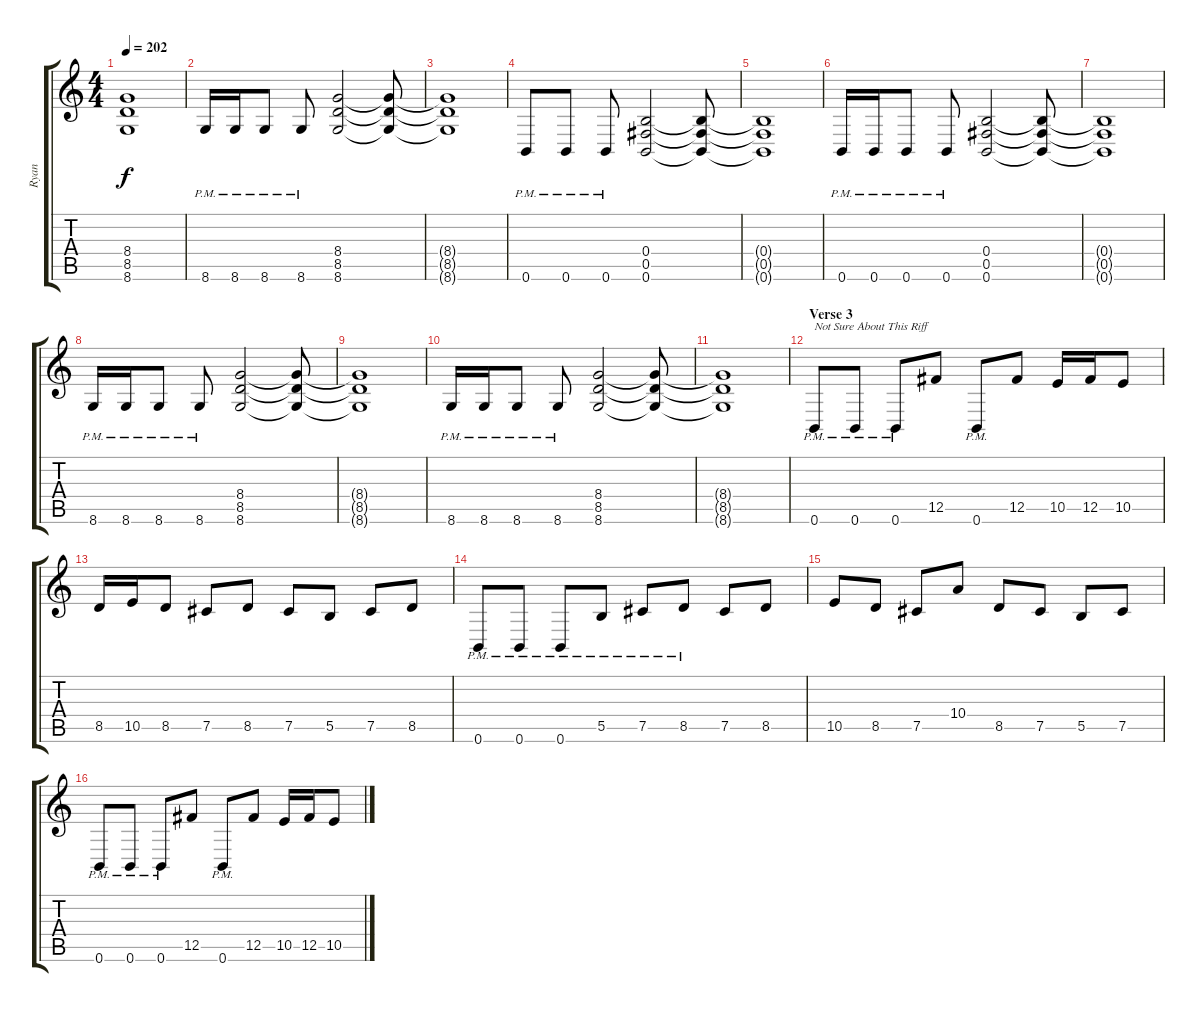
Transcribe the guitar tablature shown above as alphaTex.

\track ("Ryan" "Ryan") {instrument distortionguitar}
\staff {score tabs}
\tuning (Db4 Ab3 E3 B2 Gb2 B1) {hide}
\ts (4 4)
\tempo 202
\clef g2
\ks c
(8.4{t} 8.5{t} 8.6{t}).1{dy f} |
8.6{pm}.16 8.6{pm}.16 8.6{pm}.8 8.6{pm}.8 (8.4 8.5 8.6).2 (8.4{t} 8.5{t} 8.6{t}).8 |
(8.4{t} 8.5{t} 8.6{t}).1 |
0.6{pm}.8 0.6{pm}.8 0.6{pm}.8 (0.4 0.5 0.6).2 (0.4{t} 0.5{t} 0.6{t}).8 |
(0.4{t} 0.5{t} 0.6{t}).1 |
0.6{pm}.16 0.6{pm}.16 0.6{pm}.8 0.6{pm}.8 (0.4 0.5 0.6).2 (0.4{t} 0.5{t} 0.6{t}).8 |
(0.4{t} 0.5{t} 0.6{t}).1 |
8.6{pm}.16 8.6{pm}.16 8.6{pm}.8 8.6{pm}.8 (8.4 8.5 8.6).2 (8.4{t} 8.5{t} 8.6{t}).8 |
(8.4{t} 8.5{t} 8.6{t}).1 |
8.6{pm}.16 8.6{pm}.16 8.6{pm}.8 8.6{pm}.8 (8.4 8.5 8.6).2 (8.4{t} 8.5{t} 8.6{t}).8 |
(8.4{t} 8.5{t} 8.6{t}).1 |
\section ("" "Verse 3")
0.6{pm}.8{txt "Not Sure About This Riff"} 0.6{pm}.8 0.6{pm}.8 12.5.8 0.6{pm}.8 12.5.8 10.5.16 12.5.16 10.5.8 |
8.5.16 10.5.16 8.5.8 7.5.8 8.5.8 7.5.8 5.5.8 7.5.8 8.5.8 |
0.6{pm}.8 0.6{pm}.8 0.6{pm}.8 5.5{pm}.8 7.5{pm}.8 8.5{pm}.8 7.5.8 8.5.8 |
10.5.8 8.5.8 7.5.8 10.4.8 8.5.8 7.5.8 5.5.8 7.5.8 |
0.6{pm}.8 0.6{pm}.8 0.6{pm}.8 12.5.8 0.6{pm}.8 12.5.8 10.5.16 12.5.16 10.5.8
